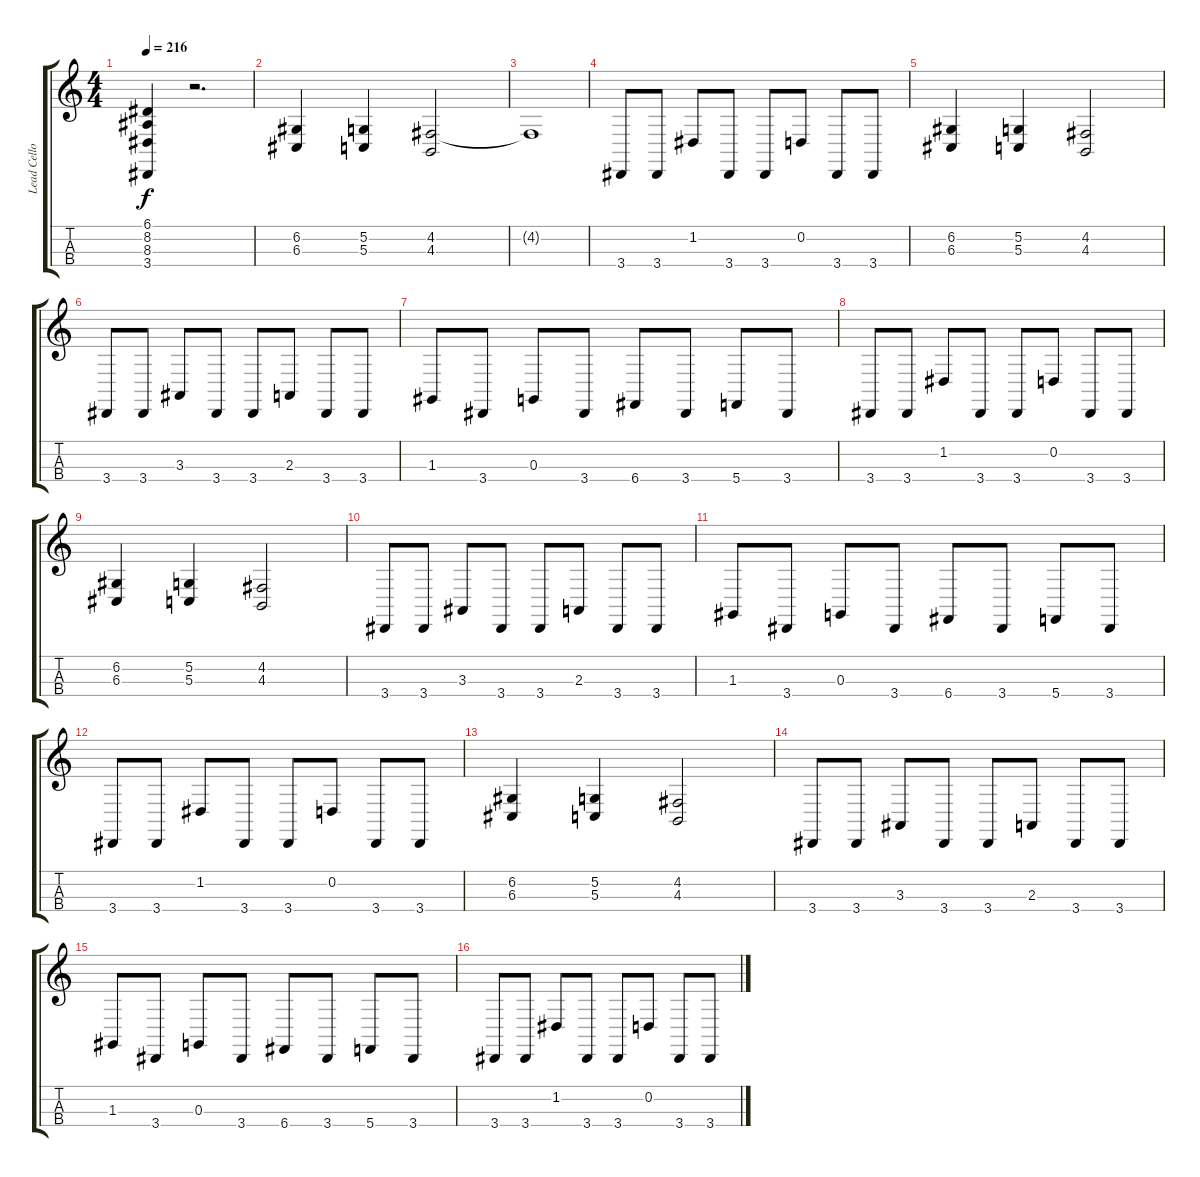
\track ("Lead Cello" "Lead Cello") {instrument cello}
\staff {score tabs}
\tuning (A3 D3 G2 C2) {hide}
\ts (4 4)
\tempo 216
\clef g2
\ks c
(6.1 8.2 8.3 3.4).4{dy f instrument cello} r.2{d} |
(6.2 6.3).4 (5.2 5.3).4 (4.2 4.3).2 |
4.2{t}.1 |
3.4.8 3.4.8 1.2.8 3.4.8 3.4.8 0.2.8 3.4.8 3.4.8 |
(6.2 6.3).4 (5.2 5.3).4 (4.2 4.3).2 |
3.4.8 3.4.8 3.3.8 3.4.8 3.4.8 2.3.8 3.4.8 3.4.8 |
1.3.8 3.4.8 0.3.8 3.4.8 6.4.8 3.4.8 5.4.8 3.4.8 |
3.4.8 3.4.8 1.2.8 3.4.8 3.4.8 0.2.8 3.4.8 3.4.8 |
(6.2 6.3).4 (5.2 5.3).4 (4.2 4.3).2 |
3.4.8 3.4.8 3.3.8 3.4.8 3.4.8 2.3.8 3.4.8 3.4.8 |
1.3.8 3.4.8 0.3.8 3.4.8 6.4.8 3.4.8 5.4.8 3.4.8 |
3.4.8 3.4.8 1.2.8 3.4.8 3.4.8 0.2.8 3.4.8 3.4.8 |
(6.2 6.3).4 (5.2 5.3).4 (4.2 4.3).2 |
3.4.8 3.4.8 3.3.8 3.4.8 3.4.8 2.3.8 3.4.8 3.4.8 |
1.3.8 3.4.8 0.3.8 3.4.8 6.4.8 3.4.8 5.4.8 3.4.8 |
3.4.8 3.4.8 1.2.8 3.4.8 3.4.8 0.2.8 3.4.8 3.4.8
